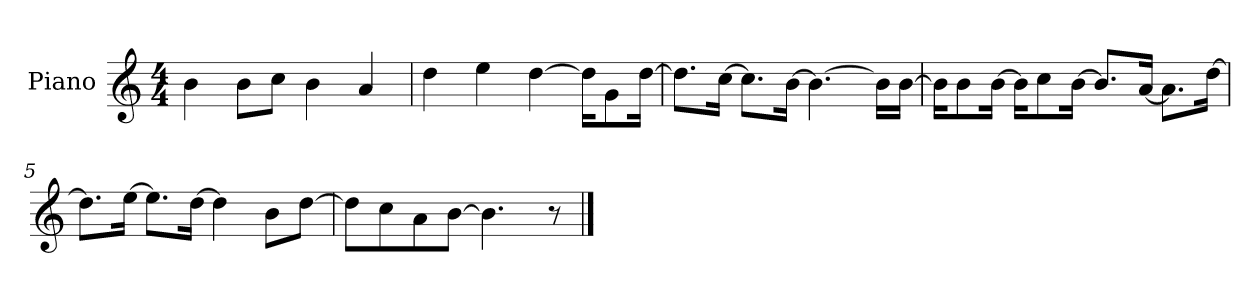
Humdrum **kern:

**kern
*part1
*staff1
*I"Piano
*I'P-no
*clefG2
*k[]
*M4/4
*MM90
=1
4b\
8b\L
8cc\J
4b\
4a/
=2
4dd\
4ee\
[4dd\
16dd\KL]
8g\
[16dd\Jk
=3
8.dd\L]
[16cc\Jk
8.cc\L]
[16b\Jk
4.b\_
16b\LL]
[16b\JJ
=4
16b\KL]
8b\
[16b\Jk
16b\KL]
8cc\
[16b\Jk
8.b/L]
[16a/Jk
8.a\L]
[16dd\Jk
=5
8.dd\L]
[16ee\Jk
8.ee\L]
[16dd\Jk
4dd\]
8b\L
[8dd\J
!!LO:LB:g=z
=6
8dd\L]
8cc\
8a\
[8b\J
4.b\]
8r
==
*-
